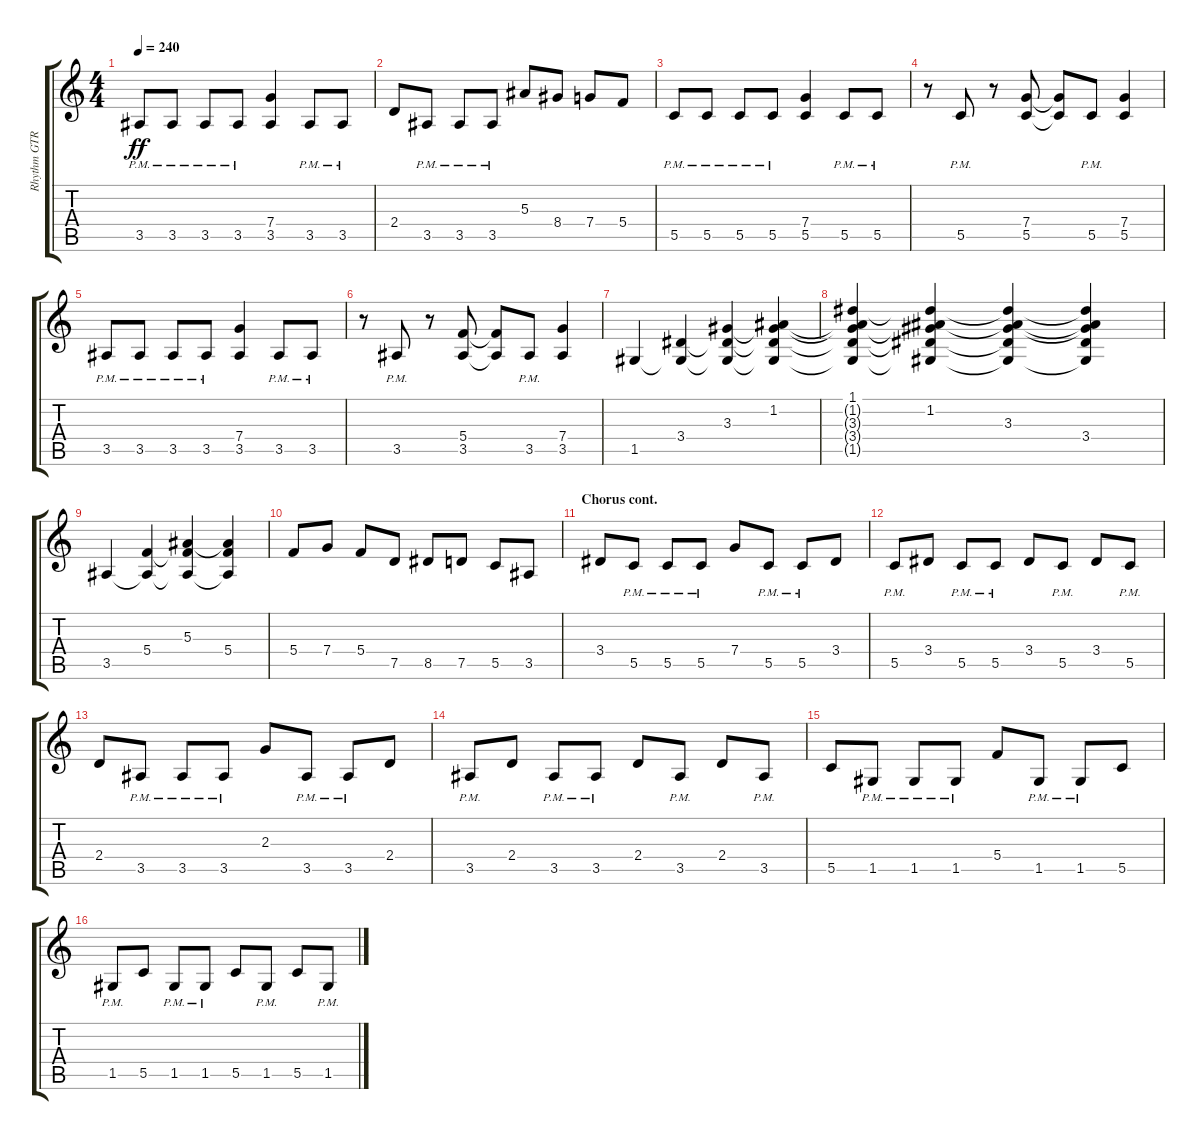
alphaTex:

\track ("Rhythm GTR 1" "Rhythm GTR") {instrument overdrivenguitar}
\staff {score tabs}
\tuning (D4 A3 F3 C3 G2 C2) {hide}
\ts (4 4)
\tempo 240
\clef g2
\ks aminor
3.5{pm}.8{dy ff} 3.5{pm}.8 3.5{pm}.8 3.5{pm}.8 (7.4 3.5).4 3.5{pm}.8 3.5{pm}.8 |
2.4.8 3.5{pm}.8 3.5{pm}.8 3.5{pm}.8 5.3.8 8.4.8 7.4.8 5.4.8 |
5.5{pm}.8 5.5{pm}.8 5.5{pm}.8 5.5{pm}.8 (7.4 5.5).4 5.5{pm}.8 5.5{pm}.8 |
r.8 5.5{pm}.8 r.8 (7.4 5.5).8 (7.4{t} 5.5{t}).8 5.5{pm}.8 (7.4 5.5).4 |
3.5{pm}.8 3.5{pm}.8 3.5{pm}.8 3.5{pm}.8 (7.4 3.5).4 3.5{pm}.8 3.5{pm}.8 |
r.8 3.5{pm}.8 r.8 (5.4 3.5).8 (5.4{t} 3.5{t}).8 3.5{pm}.8 (7.4 3.5).4 |
1.5.4 (3.4 1.5{t}).4 (3.3 3.4{t} 1.5{t}).4 (1.2 3.3{t} 3.4{t} 1.5{t}).4 |
(1.1 1.2{t} 3.3{t} 3.4{t} 1.5{t}).4 (1.1{t} 1.2 3.3{t} 3.4{t} 1.5{t}).4 (1.1{t} 1.2{t} 3.3 3.4{t} 1.5{t}).4 (1.1{t} 1.2{t} 3.3{t} 3.4 1.5{t}).4 |
3.5.4 (5.4 3.5{t}).4 (5.3 5.4{t} 3.5{t}).4 (5.3{t} 5.4 3.5{t}).4 |
5.4.8 7.4.8 5.4.8 7.5.8 8.5.8 7.5.8 5.5.8 3.5.8 |
\section ("" "Chorus cont.")
3.4.8 5.5{pm}.8 5.5{pm}.8 5.5{pm}.8 7.4.8 5.5{pm}.8 5.5{pm}.8 3.4.8 |
5.5{pm}.8 3.4.8 5.5{pm}.8 5.5{pm}.8 3.4.8 5.5{pm}.8 3.4.8 5.5{pm}.8 |
2.4.8 3.5{pm}.8 3.5{pm}.8 3.5{pm}.8 2.3.8 3.5{pm}.8 3.5{pm}.8 2.4.8 |
3.5{pm}.8 2.4.8 3.5{pm}.8 3.5{pm}.8 2.4.8 3.5{pm}.8 2.4.8 3.5{pm}.8 |
5.5.8 1.5{pm}.8 1.5{pm}.8 1.5{pm}.8 5.4.8 1.5{pm}.8 1.5{pm}.8 5.5.8 |
1.5{pm}.8 5.5.8 1.5{pm}.8 1.5{pm}.8 5.5.8 1.5{pm}.8 5.5.8 1.5{pm}.8
